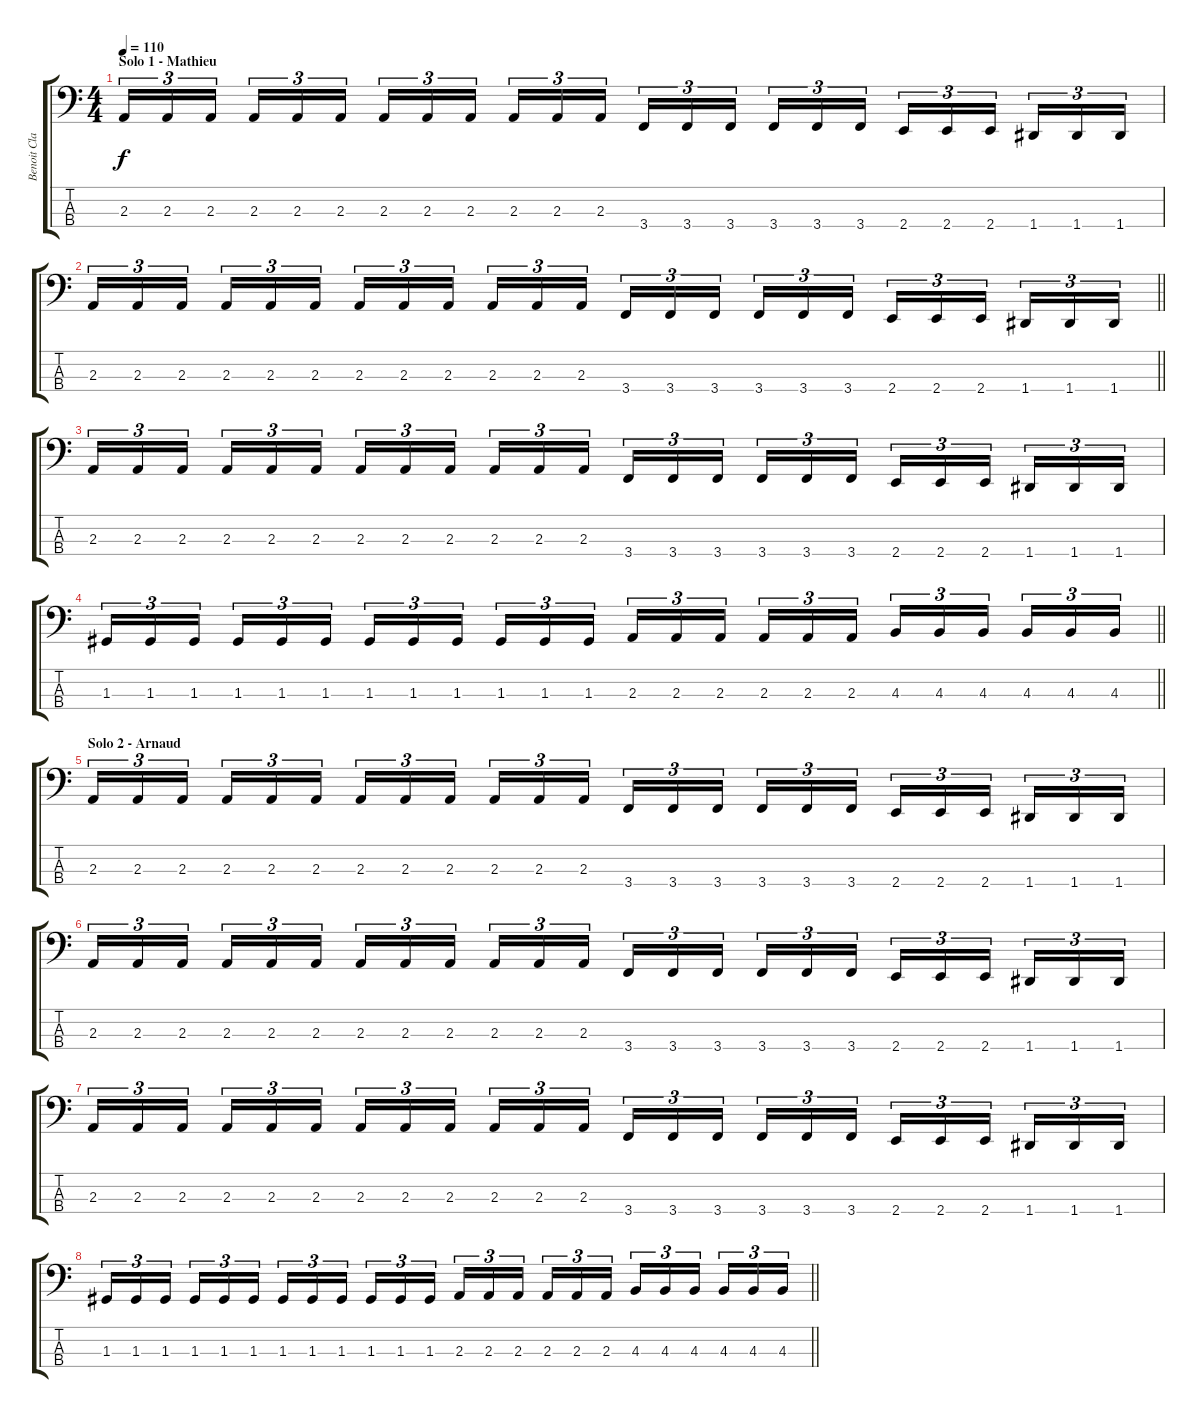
\track ("Benoit Claus" "Benoit Cla") {instrument electricbassfinger}
\staff {score tabs}
\tuning (F2 C2 G1 D1) {hide}
\ts (4 4)
\section ("" "Solo 1 - Mathieu")
\tempo 110
\clef f4
\ks c
2.3.16{tu (3 2) dy f} 2.3.16{tu (3 2)} 2.3.16{tu (3 2) beam splitsecondary} 2.3.16{tu (3 2)} 2.3.16{tu (3 2)} 2.3.16{tu (3 2)} 2.3.16{tu (3 2)} 2.3.16{tu (3 2)} 2.3.16{tu (3 2) beam splitsecondary} 2.3.16{tu (3 2)} 2.3.16{tu (3 2)} 2.3.16{tu (3 2)} 3.4.16{tu (3 2)} 3.4.16{tu (3 2)} 3.4.16{tu (3 2) beam splitsecondary} 3.4.16{tu (3 2)} 3.4.16{tu (3 2)} 3.4.16{tu (3 2)} 2.4.16{tu (3 2)} 2.4.16{tu (3 2)} 2.4.16{tu (3 2) beam splitsecondary} 1.4.16{tu (3 2)} 1.4.16{tu (3 2)} 1.4.16{tu (3 2)} |
\barLineRight lightlight
2.3.16{tu (3 2)} 2.3.16{tu (3 2)} 2.3.16{tu (3 2) beam splitsecondary} 2.3.16{tu (3 2)} 2.3.16{tu (3 2)} 2.3.16{tu (3 2)} 2.3.16{tu (3 2)} 2.3.16{tu (3 2)} 2.3.16{tu (3 2) beam splitsecondary} 2.3.16{tu (3 2)} 2.3.16{tu (3 2)} 2.3.16{tu (3 2)} 3.4.16{tu (3 2)} 3.4.16{tu (3 2)} 3.4.16{tu (3 2) beam splitsecondary} 3.4.16{tu (3 2)} 3.4.16{tu (3 2)} 3.4.16{tu (3 2)} 2.4.16{tu (3 2)} 2.4.16{tu (3 2)} 2.4.16{tu (3 2) beam splitsecondary} 1.4.16{tu (3 2)} 1.4.16{tu (3 2)} 1.4.16{tu (3 2)} |
2.3.16{tu (3 2)} 2.3.16{tu (3 2)} 2.3.16{tu (3 2) beam splitsecondary} 2.3.16{tu (3 2)} 2.3.16{tu (3 2)} 2.3.16{tu (3 2)} 2.3.16{tu (3 2)} 2.3.16{tu (3 2)} 2.3.16{tu (3 2) beam splitsecondary} 2.3.16{tu (3 2)} 2.3.16{tu (3 2)} 2.3.16{tu (3 2)} 3.4.16{tu (3 2)} 3.4.16{tu (3 2)} 3.4.16{tu (3 2) beam splitsecondary} 3.4.16{tu (3 2)} 3.4.16{tu (3 2)} 3.4.16{tu (3 2)} 2.4.16{tu (3 2)} 2.4.16{tu (3 2)} 2.4.16{tu (3 2) beam splitsecondary} 1.4.16{tu (3 2)} 1.4.16{tu (3 2)} 1.4.16{tu (3 2)} |
\barLineRight lightlight
1.3.16{tu (3 2)} 1.3.16{tu (3 2)} 1.3.16{tu (3 2) beam splitsecondary} 1.3.16{tu (3 2)} 1.3.16{tu (3 2)} 1.3.16{tu (3 2)} 1.3.16{tu (3 2)} 1.3.16{tu (3 2)} 1.3.16{tu (3 2) beam splitsecondary} 1.3.16{tu (3 2)} 1.3.16{tu (3 2)} 1.3.16{tu (3 2)} 2.3.16{tu (3 2)} 2.3.16{tu (3 2)} 2.3.16{tu (3 2) beam splitsecondary} 2.3.16{tu (3 2)} 2.3.16{tu (3 2)} 2.3.16{tu (3 2)} 4.3.16{tu (3 2)} 4.3.16{tu (3 2)} 4.3.16{tu (3 2) beam splitsecondary} 4.3.16{tu (3 2)} 4.3.16{tu (3 2)} 4.3.16{tu (3 2)} |
\section ("" "Solo 2 - Arnaud")
2.3.16{tu (3 2)} 2.3.16{tu (3 2)} 2.3.16{tu (3 2) beam splitsecondary} 2.3.16{tu (3 2)} 2.3.16{tu (3 2)} 2.3.16{tu (3 2)} 2.3.16{tu (3 2)} 2.3.16{tu (3 2)} 2.3.16{tu (3 2) beam splitsecondary} 2.3.16{tu (3 2)} 2.3.16{tu (3 2)} 2.3.16{tu (3 2)} 3.4.16{tu (3 2)} 3.4.16{tu (3 2)} 3.4.16{tu (3 2) beam splitsecondary} 3.4.16{tu (3 2)} 3.4.16{tu (3 2)} 3.4.16{tu (3 2)} 2.4.16{tu (3 2)} 2.4.16{tu (3 2)} 2.4.16{tu (3 2) beam splitsecondary} 1.4.16{tu (3 2)} 1.4.16{tu (3 2)} 1.4.16{tu (3 2)} |
2.3.16{tu (3 2)} 2.3.16{tu (3 2)} 2.3.16{tu (3 2) beam splitsecondary} 2.3.16{tu (3 2)} 2.3.16{tu (3 2)} 2.3.16{tu (3 2)} 2.3.16{tu (3 2)} 2.3.16{tu (3 2)} 2.3.16{tu (3 2) beam splitsecondary} 2.3.16{tu (3 2)} 2.3.16{tu (3 2)} 2.3.16{tu (3 2)} 3.4.16{tu (3 2)} 3.4.16{tu (3 2)} 3.4.16{tu (3 2) beam splitsecondary} 3.4.16{tu (3 2)} 3.4.16{tu (3 2)} 3.4.16{tu (3 2)} 2.4.16{tu (3 2)} 2.4.16{tu (3 2)} 2.4.16{tu (3 2) beam splitsecondary} 1.4.16{tu (3 2)} 1.4.16{tu (3 2)} 1.4.16{tu (3 2)} |
2.3.16{tu (3 2)} 2.3.16{tu (3 2)} 2.3.16{tu (3 2) beam splitsecondary} 2.3.16{tu (3 2)} 2.3.16{tu (3 2)} 2.3.16{tu (3 2)} 2.3.16{tu (3 2)} 2.3.16{tu (3 2)} 2.3.16{tu (3 2) beam splitsecondary} 2.3.16{tu (3 2)} 2.3.16{tu (3 2)} 2.3.16{tu (3 2)} 3.4.16{tu (3 2)} 3.4.16{tu (3 2)} 3.4.16{tu (3 2) beam splitsecondary} 3.4.16{tu (3 2)} 3.4.16{tu (3 2)} 3.4.16{tu (3 2)} 2.4.16{tu (3 2)} 2.4.16{tu (3 2)} 2.4.16{tu (3 2) beam splitsecondary} 1.4.16{tu (3 2)} 1.4.16{tu (3 2)} 1.4.16{tu (3 2)} |
\barLineRight lightlight
1.3.16{tu (3 2)} 1.3.16{tu (3 2)} 1.3.16{tu (3 2) beam splitsecondary} 1.3.16{tu (3 2)} 1.3.16{tu (3 2)} 1.3.16{tu (3 2)} 1.3.16{tu (3 2)} 1.3.16{tu (3 2)} 1.3.16{tu (3 2) beam splitsecondary} 1.3.16{tu (3 2)} 1.3.16{tu (3 2)} 1.3.16{tu (3 2)} 2.3.16{tu (3 2)} 2.3.16{tu (3 2)} 2.3.16{tu (3 2) beam splitsecondary} 2.3.16{tu (3 2)} 2.3.16{tu (3 2)} 2.3.16{tu (3 2)} 4.3.16{tu (3 2)} 4.3.16{tu (3 2)} 4.3.16{tu (3 2) beam splitsecondary} 4.3.16{tu (3 2)} 4.3.16{tu (3 2)} 4.3.16{tu (3 2)}
